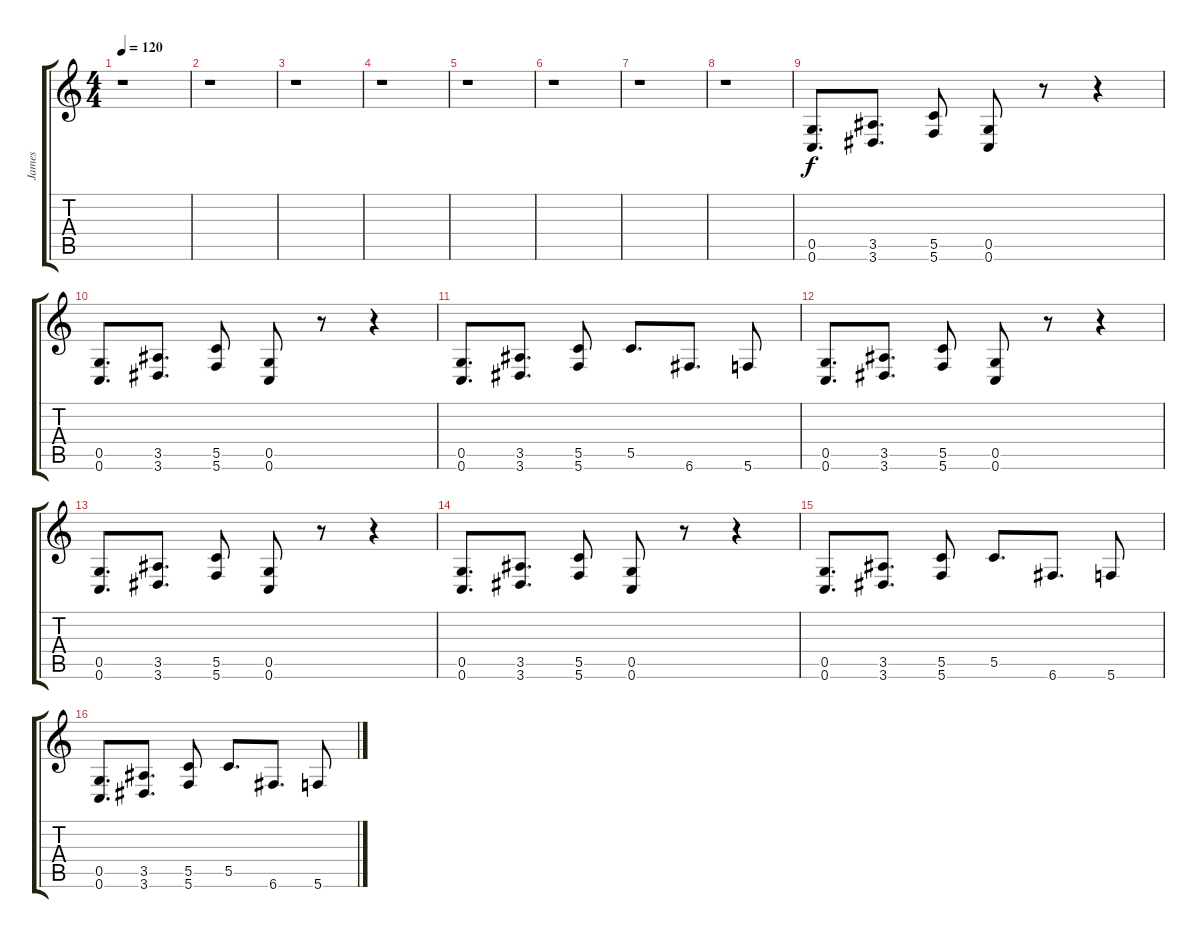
\track ("James" "James") {instrument distortionguitar}
\staff {score tabs}
\tuning (D4 A3 F3 C3 G2 C2) {hide}
\ts (4 4)
\tempo 120
\clef g2
\ks c
r.1{dy f} |
r.1 |
r.1 |
r.1 |
r.1 |
r.1 |
r.1 |
r.1 |
(0.5 0.6).8{d} (3.5 3.6).8{d} (5.5 5.6).8 (0.5 0.6).8 r.8 r.4 |
(0.5 0.6).8{d} (3.5 3.6).8{d} (5.5 5.6).8 (0.5 0.6).8 r.8 r.4 |
(0.5 0.6).8{d} (3.5 3.6).8{d} (5.5 5.6).8 5.5.8{d} 6.6.8{d} 5.6.8 |
(0.5 0.6).8{d} (3.5 3.6).8{d} (5.5 5.6).8 (0.5 0.6).8 r.8 r.4 |
(0.5 0.6).8{d} (3.5 3.6).8{d} (5.5 5.6).8 (0.5 0.6).8 r.8 r.4 |
(0.5 0.6).8{d} (3.5 3.6).8{d} (5.5 5.6).8 (0.5 0.6).8 r.8 r.4 |
(0.5 0.6).8{d} (3.5 3.6).8{d} (5.5 5.6).8 5.5.8{d} 6.6.8{d} 5.6.8 |
(0.5 0.6).8{d} (3.5 3.6).8{d} (5.5 5.6).8 5.5.8{d} 6.6.8{d} 5.6.8
